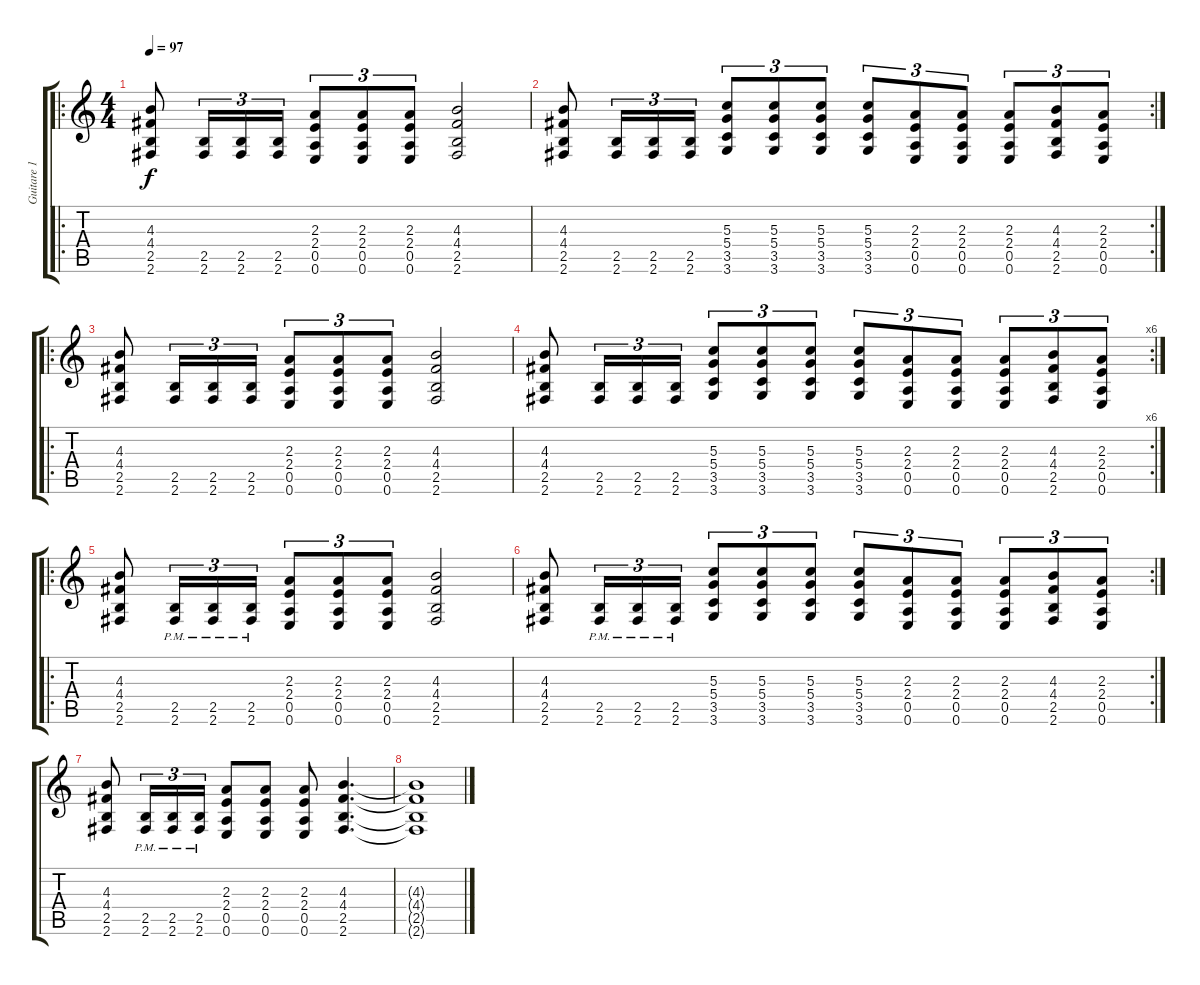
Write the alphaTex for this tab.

\track ("Guitare 1" "Guitare 1") {instrument distortionguitar}
\staff {score tabs}
\tuning (E4 B3 G3 D3 A2 E2) {hide}
\ro
\ts (4 4)
\tempo 97
\clef g2
\ks c
(4.3 4.4 2.5 2.6).8{dy f} (2.5 2.6).16{tu (3 2)} (2.5 2.6).16{tu (3 2)} (2.5 2.6).16{tu (3 2)} (2.3 2.4 0.5 0.6).8{tu (3 2)} (2.3 2.4 0.5 0.6).8{tu (3 2)} (2.3 2.4 0.5 0.6).8{tu (3 2)} (4.3 4.4 2.5 2.6).2 |
\rc 2
(4.3 4.4 2.5 2.6).8 (2.5 2.6).16{tu (3 2)} (2.5 2.6).16{tu (3 2)} (2.5 2.6).16{tu (3 2)} (5.3 5.4 3.5 3.6).8{tu (3 2)} (5.3 5.4 3.5 3.6).8{tu (3 2)} (5.3 5.4 3.5 3.6).8{tu (3 2)} (5.3 5.4 3.5 3.6).8{tu (3 2)} (2.3 2.4 0.5 0.6).8{tu (3 2)} (2.3 2.4 0.5 0.6).8{tu (3 2)} (2.3 2.4 0.5 0.6).8{tu (3 2)} (4.3 4.4 2.5 2.6).8{tu (3 2)} (2.3 2.4 0.5 0.6).8{tu (3 2)} |
\ro
(4.3 4.4 2.5 2.6).8 (2.5 2.6).16{tu (3 2)} (2.5 2.6).16{tu (3 2)} (2.5 2.6).16{tu (3 2)} (2.3 2.4 0.5 0.6).8{tu (3 2)} (2.3 2.4 0.5 0.6).8{tu (3 2)} (2.3 2.4 0.5 0.6).8{tu (3 2)} (4.3 4.4 2.5 2.6).2 |
\rc 6
(4.3 4.4 2.5 2.6).8 (2.5 2.6).16{tu (3 2)} (2.5 2.6).16{tu (3 2)} (2.5 2.6).16{tu (3 2)} (5.3 5.4 3.5 3.6).8{tu (3 2)} (5.3 5.4 3.5 3.6).8{tu (3 2)} (5.3 5.4 3.5 3.6).8{tu (3 2)} (5.3 5.4 3.5 3.6).8{tu (3 2)} (2.3 2.4 0.5 0.6).8{tu (3 2)} (2.3 2.4 0.5 0.6).8{tu (3 2)} (2.3 2.4 0.5 0.6).8{tu (3 2)} (4.3 4.4 2.5 2.6).8{tu (3 2)} (2.3 2.4 0.5 0.6).8{tu (3 2)} |
\ro
(4.3 4.4 2.5 2.6).8 (2.5{pm} 2.6{pm}).16{tu (3 2)} (2.5{pm} 2.6{pm}).16{tu (3 2)} (2.5{pm} 2.6{pm}).16{tu (3 2)} (2.3 2.4 0.5 0.6).8{tu (3 2)} (2.3 2.4 0.5 0.6).8{tu (3 2)} (2.3 2.4 0.5 0.6).8{tu (3 2)} (4.3 4.4 2.5 2.6).2 |
\rc 2
(4.3 4.4 2.5 2.6).8 (2.5{pm} 2.6{pm}).16{tu (3 2)} (2.5{pm} 2.6{pm}).16{tu (3 2)} (2.5{pm} 2.6{pm}).16{tu (3 2)} (5.3 5.4 3.5 3.6).8{tu (3 2)} (5.3 5.4 3.5 3.6).8{tu (3 2)} (5.3 5.4 3.5 3.6).8{tu (3 2)} (5.3 5.4 3.5 3.6).8{tu (3 2)} (2.3 2.4 0.5 0.6).8{tu (3 2)} (2.3 2.4 0.5 0.6).8{tu (3 2)} (2.3 2.4 0.5 0.6).8{tu (3 2)} (4.3 4.4 2.5 2.6).8{tu (3 2)} (2.3 2.4 0.5 0.6).8{tu (3 2)} |
(4.3 4.4 2.5 2.6).8 (2.5{pm} 2.6{pm}).16{tu (3 2)} (2.5{pm} 2.6{pm}).16{tu (3 2)} (2.5{pm} 2.6{pm}).16{tu (3 2)} (2.3 2.4 0.5 0.6).8 (2.3 2.4 0.5 0.6).8 (2.3 2.4 0.5 0.6).8 (4.3 4.4 2.5 2.6).4{d} |
(4.3{t} 4.4{t} 2.5{t} 2.6{t}).1
